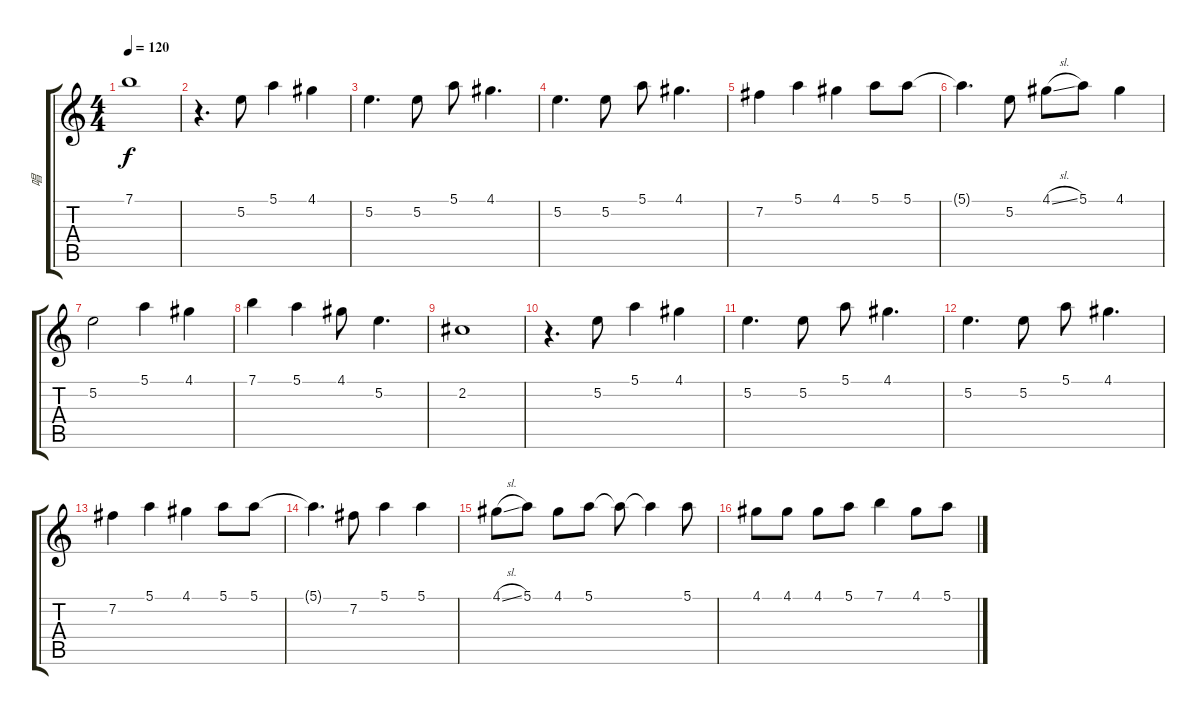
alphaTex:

\track ("唱" "唱") {instrument contrabass}
\staff {score tabs}
\tuning (E4 B3 G3 D3 A2 E2) {hide}
\ts (4 4)
\tempo 120
\clef g2
\ks c
7.1.1{dy f} |
r.4{d} 5.2.8 5.1.4 4.1.4 |
5.2.4{d} 5.2.8 5.1.8 4.1.4{d} |
5.2.4{d} 5.2.8 5.1.8 4.1.4{d} |
7.2.4 5.1.4 4.1.4 5.1.8 5.1.8 |
5.1{t}.4{d} 5.2.8 4.1{sl}.8 5.1.8 4.1.4 |
5.2.2 5.1.4 4.1.4 |
7.1.4 5.1.4 4.1.8 5.2.4{d} |
2.2.1 |
r.4{d} 5.2.8 5.1.4 4.1.4 |
5.2.4{d} 5.2.8 5.1.8 4.1.4{d} |
5.2.4{d} 5.2.8 5.1.8 4.1.4{d} |
7.2.4 5.1.4 4.1.4 5.1.8 5.1.8 |
5.1{t}.4{d} 7.2.8 5.1.4 5.1.4 |
4.1{sl}.8 5.1.8 4.1.8 5.1.8 5.1{t}.8 5.1{t}.4 5.1.8 |
4.1.8 4.1.8 4.1.8 5.1.8 7.1.4 4.1.8 5.1.8
